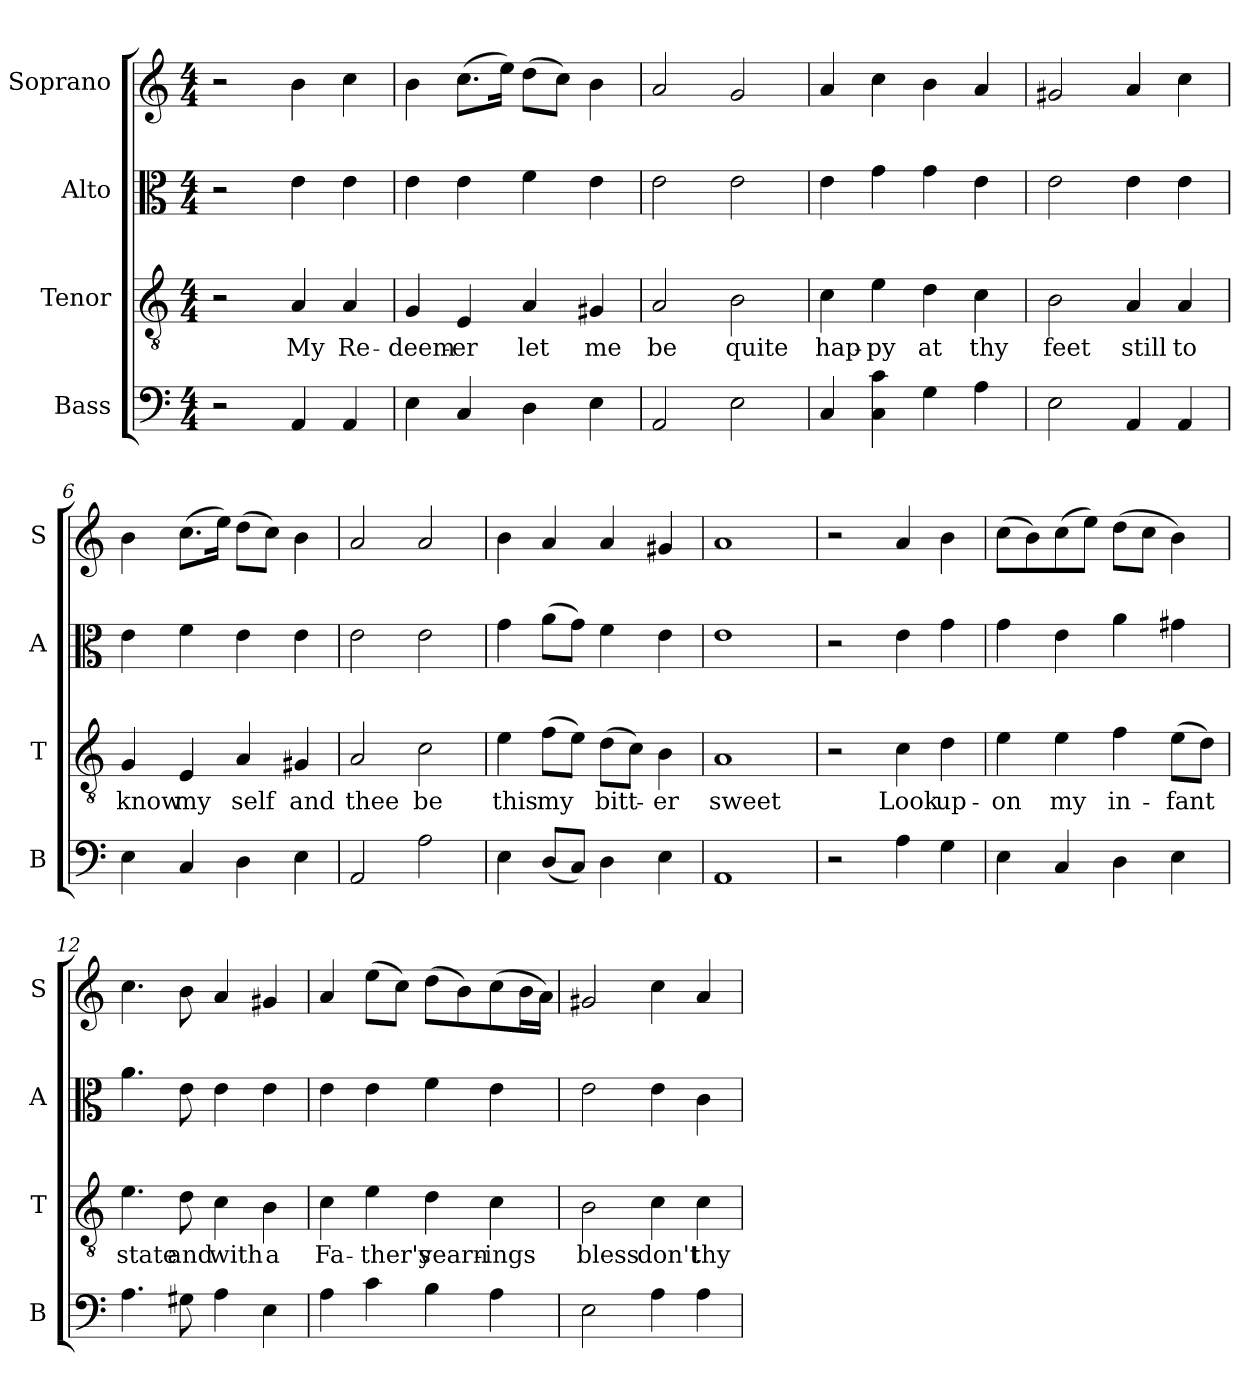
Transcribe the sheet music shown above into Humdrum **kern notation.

**kern	**kern	**text	**kern	**kern
*part4	*part3	*part3	*part2	*part1
*staff4	*staff3	*staff3	*staff2	*staff1
*I"Bass	*I"Tenor	*	*I"Alto	*I"Soprano
*I'B	*I'T	*	*I'A	*I'S
*clefF4	*clefGv2	*	*clefC3	*clefG2
*k[]	*k[]	*	*k[]	*k[]
*C:	*C:	*	*C:	*C:
*M4/4	*M4/4	*	*M4/4	*M4/4
=1	=1	=1	=1	=1
2r	2r	.	2r	2r
4AA/	4A/	My	4e\	4b\
4AA/	4A/	Re-	4e\	4cc\
=2	=2	=2	=2	=2
4E\	4G/	-deem-	4e\	4b\
4C/	4E/	-er	4e\	(8.cc\L
.	.	.	.	16ee\Jk)
4D\	4A/	let	4f\	(8dd\L
.	.	.	.	8cc\J)
4E\	4G#X/	me	4e\	4b\
=3	=3	=3	=3	=3
2AA/	2A/	be	2e\	2a/
2E\	2B\	quite	2e\	2g/
=4	=4	=4	=4	=4
4C/	4c\	hap-	4e\	4a/
4C\ 4c\	4e\	-py	4g\	4cc\
4G\	4d\	at	4g\	4b\
4A\	4c\	thy	4e\	4a/
=5	=5	=5	=5	=5
2E\	2B\	feet	2e\	2g#X/
4AA/	4A/	still	4e\	4a/
4AA/	4A/	to	4e\	4cc\
!!LO:LB:g=z
=6	=6	=6	=6	=6
4E\	4G/	know	4e\	4b\
4C/	4E/	my	4f\	(8.cc\L
.	.	.	.	16ee\Jk)
4D\	4A/	self	4e\	(8dd\L
.	.	.	.	8cc\J)
4E\	4G#X/	and	4e\	4b\
=7	=7	=7	=7	=7
2AA/	2A/	thee	2e\	2a/
2A\	2c\	be	2e\	2a/
=8	=8	=8	=8	=8
4E\	4e\	this	4g\	4b\
(8D/L	(8f\L	my	(8a\L	4a/
8C/J)	8e\J)	.	8g\J)	.
4D\	(8d\L	bitt-	4f\	4a/
.	8c\J)	.	.	.
4E\	4B\	-er	4e\	4g#X/
=9	=9	=9	=9	=9
1AA	1A	sweet	1e	1a
=10	=10	=10	=10	=10
2r	2r	.	2r	2r
4A\	4c\	Look	4e\	4a/
4G\	4d\	up-	4g\	4b\
!!LO:LB:g=z
=11	=11	=11	=11	=11
4E\	4e\	-on	4g\	(8cc\L
.	.	.	.	8b\)
4C/	4e\	my	4e\	(8cc\
.	.	.	.	8ee\J)
4D\	4f\	in-	4a\	(8dd\L
.	.	.	.	8cc\J
4E\	(8e\L	-fant	4g#X\	4b\)
.	8d\J)	.	.	.
=12	=12	=12	=12	=12
4.A\	4.e\	state	4.a\	4.cc\
8G#X\	8d\	and	8e\	8b\
4A\	4c\	with	4e\	4a/
4E\	4B\	a	4e\	4g#X/
=13	=13	=13	=13	=13
4A\	4c\	Fa-	4e\	4a/
4c\	4e\	-ther's	4e\	(8ee\L
.	.	.	.	8cc\J)
4B\	4d\	yearn-	4f\	(8dd\L
.	.	.	.	8b\)
4A\	4c\	-ings	4e\	(8cc\
.	.	.	.	16b\L
.	.	.	.	16a\JJ)
=14	=14	=14	=14	=14
2E\	2B\	bless	2e\	2g#X/
4A\	4c\	don't	4e\	4cc\
4A\	4c\	thy	4c\	4a/
=	=	=	=	=
*-	*-	*-	*-	*-
